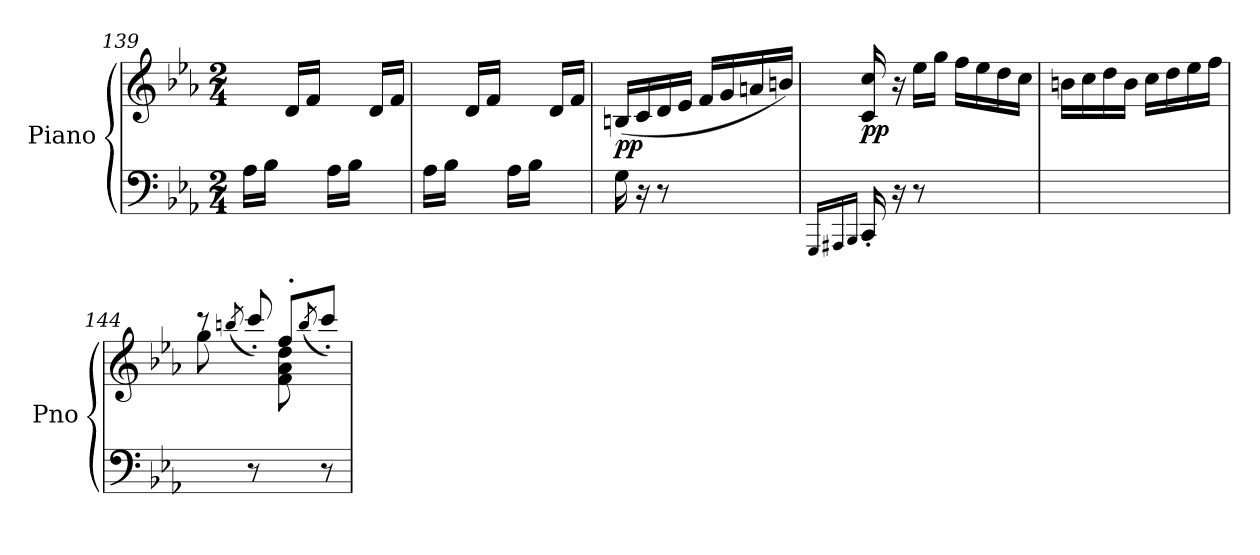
**kern	**kern	**dynam
*part1	*part1	*part1
*staff2	*staff1	*staff1/2
*I"Piano	*	*
*I'Pno	*	*
*clefF4	*clefG2	*
*k[b-e-a-]	*k[b-e-a-]	*
*M2/4	*M2/4	*
=139	=139	=139
16A-\LL	16ryy	.
16B-\JJ	16ryy	.
16ryy	16d/LL	.
16ryy	16f/JJ	.
16A-\LL	16ryy	.
16B-\JJ	16ryy	.
16ryy	16d/LL	.
16ryy	16f/JJ	.
!!LO:LB:g=z
=140	=140	=140
16A-\LL	16ryy	.
16B-\JJ	16ryy	.
16ryy	16d/LL	.
16ryy	16f/JJ	.
16A-\LL	16ryy	.
16B-\JJ	16ryy	.
16ryy	16d/LL	.
16ryy	16f/JJ	.
=141	=141	=141
!	!	!LO:DY:b
16G\	(16Bn/LL	pp
16r	16c/	.
8r	16d/	.
.	16e-/JJ	.
4ryy	16f/LL	.
.	16g/	.
.	16an/	.
.	16bn/JJ)	.
=142	=142	=142
16qGGG/LL	.	.
16qAAA#X/	.	.
16qBBB-/JJ	.	.
!	!	!LO:DY:b
16CC'/	16c/ 16cc/	pp
16r	16r	.
8r	16ee-\LL	.
.	16gg\JJ	.
4ryy	16ff\LL	.
.	16ee-\	.
.	16dd\	.
.	16cc\JJ	.
=143	=143	=143
2ryy	16bn\LL	.
.	16cc\	.
.	16dd\	.
.	16b\JJ	.
.	16cc\LL	.
.	16dd\	.
.	16ee-\	.
.	16ff\JJ	.
=144	=144	=144
*	*^	*
8ryy	8rccc	8gg\	.
.	(8qbbn/	.	.
8r	8ccc'/)	8ryy	.
8ryy	8ff'/L	8f\ 8a-\ 8dd\	.
.	(8qbb/	.	.
8r	8ccc'/J)	8ryy	.
*	*v	*v	*
=	=	=
*-	*-	*-
